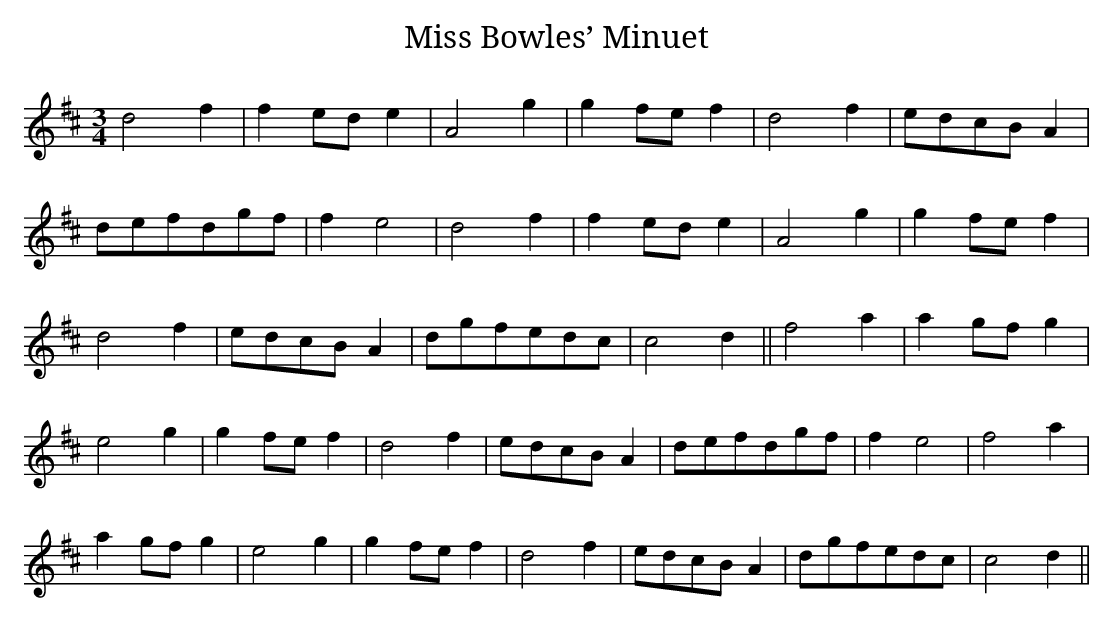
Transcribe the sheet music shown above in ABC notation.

X:1
T:Miss Bowles’ Minuet
M:3/4
L:1/8
K:D
d4 f2|f2ed e2|A4 g2|g2fe f2|d4 f2|edcB A2|
defdgf|f2e4|d4f2|f2ed e2|A4g2|g2 fe f2|
d4 f2|edcB A2|dgfedc|c4d2||f4a2|a2gf g2|
e4g2|g2fe f2|d4f2|edcB A2|defdgf|f2e4|f4a2|
a2gf g2|e4g2|g2fe f2|d4f2|edcB A2|dgfedc|c4 d2||
